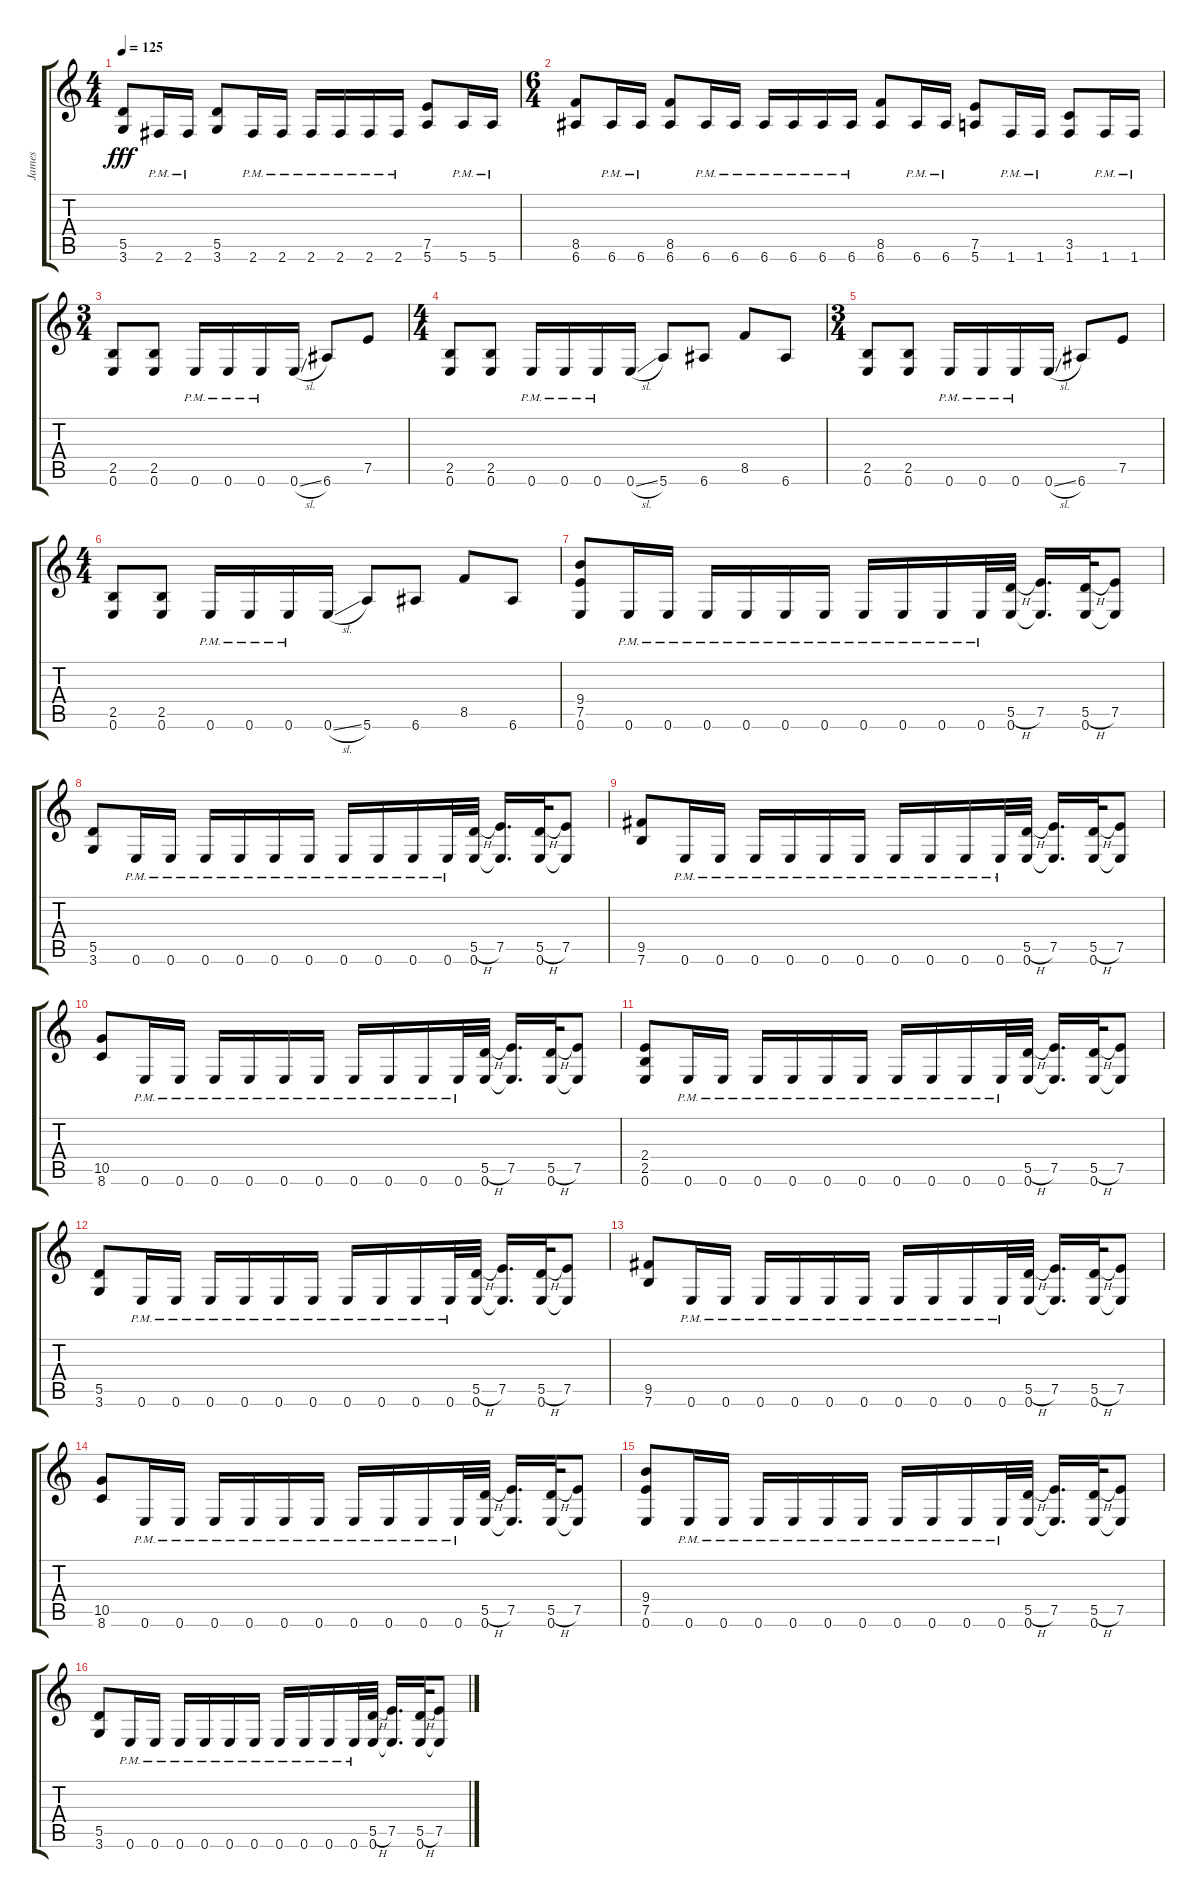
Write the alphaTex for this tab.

\track ("James" "James") {instrument distortionguitar}
\staff {score tabs}
\tuning (E4 B3 G3 D3 A2 E2) {hide}
\ts (4 4)
\tempo 125
\clef g2
\ks c
(5.5 3.6).8{dy fff} 2.6{pm}.16 2.6{pm}.16 (5.5 3.6).8 2.6{pm}.16 2.6{pm}.16 2.6{pm}.16 2.6{pm}.16 2.6{pm}.16 2.6{pm}.16 (7.5 5.6).8 5.6{pm}.16 5.6{pm}.16 |
\ts (6 4)
(8.5 6.6).8 6.6{pm}.16 6.6{pm}.16 (8.5 6.6).8 6.6{pm}.16 6.6{pm}.16 6.6{pm}.16 6.6{pm}.16 6.6{pm}.16 6.6{pm}.16 (8.5 6.6).8 6.6{pm}.16 6.6{pm}.16 (7.5 5.6).8 1.6{pm}.16 1.6{pm}.16 (3.5 1.6).8 1.6{pm}.16 1.6{pm}.16 |
\ts (3 4)
(2.5 0.6).8 (2.5 0.6).8 0.6{pm}.16 0.6{pm}.16 0.6{pm}.16 0.6{sl}.16 6.6.8 7.5.8 |
\ts (4 4)
(2.5 0.6).8 (2.5 0.6).8 0.6{pm}.16 0.6{pm}.16 0.6{pm}.16 0.6{sl}.16 5.6.8 6.6.8 8.5.8 6.6.8 |
\ts (3 4)
(2.5 0.6).8 (2.5 0.6).8 0.6{pm}.16 0.6{pm}.16 0.6{pm}.16 0.6{sl}.16 6.6.8 7.5.8 |
\ts (4 4)
(2.5 0.6).8 (2.5 0.6).8 0.6{pm}.16 0.6{pm}.16 0.6{pm}.16 0.6{sl}.16 5.6.8 6.6.8 8.5.8 6.6.8 |
(9.4 7.5 0.6).8 0.6{pm}.16 0.6{pm}.16 0.6{pm}.16 0.6{pm}.16 0.6{pm}.16 0.6{pm}.16 0.6{pm}.16 0.6{pm}.16 0.6{pm}.16 0.6{pm}.32 (5.5{h} 0.6).32 (7.5 0.6{t}).16{d} (5.5{h} 0.6).32 (7.5 0.6{t}).8 |
(5.5 3.6).8 0.6{pm}.16 0.6{pm}.16 0.6{pm}.16 0.6{pm}.16 0.6{pm}.16 0.6{pm}.16 0.6{pm}.16 0.6{pm}.16 0.6{pm}.16 0.6{pm}.32 (5.5{h} 0.6).32 (7.5 0.6{t}).16{d} (5.5{h} 0.6).32 (7.5 0.6{t}).8 |
(9.5 7.6).8 0.6{pm}.16 0.6{pm}.16 0.6{pm}.16 0.6{pm}.16 0.6{pm}.16 0.6{pm}.16 0.6{pm}.16 0.6{pm}.16 0.6{pm}.16 0.6{pm}.32 (5.5{h} 0.6).32 (7.5 0.6{t}).16{d} (5.5{h} 0.6).32 (7.5 0.6{t}).8 |
(10.5 8.6).8 0.6{pm}.16 0.6{pm}.16 0.6{pm}.16 0.6{pm}.16 0.6{pm}.16 0.6{pm}.16 0.6{pm}.16 0.6{pm}.16 0.6{pm}.16 0.6{pm}.32 (5.5{h} 0.6).32 (7.5 0.6{t}).16{d} (5.5{h} 0.6).32 (7.5 0.6{t}).8 |
(2.4 2.5 0.6).8 0.6{pm}.16 0.6{pm}.16 0.6{pm}.16 0.6{pm}.16 0.6{pm}.16 0.6{pm}.16 0.6{pm}.16 0.6{pm}.16 0.6{pm}.16 0.6{pm}.32 (5.5{h} 0.6).32 (7.5 0.6{t}).16{d} (5.5{h} 0.6).32 (7.5 0.6{t}).8 |
(5.5 3.6).8 0.6{pm}.16 0.6{pm}.16 0.6{pm}.16 0.6{pm}.16 0.6{pm}.16 0.6{pm}.16 0.6{pm}.16 0.6{pm}.16 0.6{pm}.16 0.6{pm}.32 (5.5{h} 0.6).32 (7.5 0.6{t}).16{d} (5.5{h} 0.6).32 (7.5 0.6{t}).8 |
(9.5 7.6).8 0.6{pm}.16 0.6{pm}.16 0.6{pm}.16 0.6{pm}.16 0.6{pm}.16 0.6{pm}.16 0.6{pm}.16 0.6{pm}.16 0.6{pm}.16 0.6{pm}.32 (5.5{h} 0.6).32 (7.5 0.6{t}).16{d} (5.5{h} 0.6).32 (7.5 0.6{t}).8 |
(10.5 8.6).8 0.6{pm}.16 0.6{pm}.16 0.6{pm}.16 0.6{pm}.16 0.6{pm}.16 0.6{pm}.16 0.6{pm}.16 0.6{pm}.16 0.6{pm}.16 0.6{pm}.32 (5.5{h} 0.6).32 (7.5 0.6{t}).16{d} (5.5{h} 0.6).32 (7.5 0.6{t}).8 |
(9.4 7.5 0.6).8 0.6{pm}.16 0.6{pm}.16 0.6{pm}.16 0.6{pm}.16 0.6{pm}.16 0.6{pm}.16 0.6{pm}.16 0.6{pm}.16 0.6{pm}.16 0.6{pm}.32 (5.5{h} 0.6).32 (7.5 0.6{t}).16{d} (5.5{h} 0.6).32 (7.5 0.6{t}).8 |
(5.5 3.6).8 0.6{pm}.16 0.6{pm}.16 0.6{pm}.16 0.6{pm}.16 0.6{pm}.16 0.6{pm}.16 0.6{pm}.16 0.6{pm}.16 0.6{pm}.16 0.6{pm}.32 (5.5{h} 0.6).32 (7.5 0.6{t}).16{d} (5.5{h} 0.6).32 (7.5 0.6{t}).8
